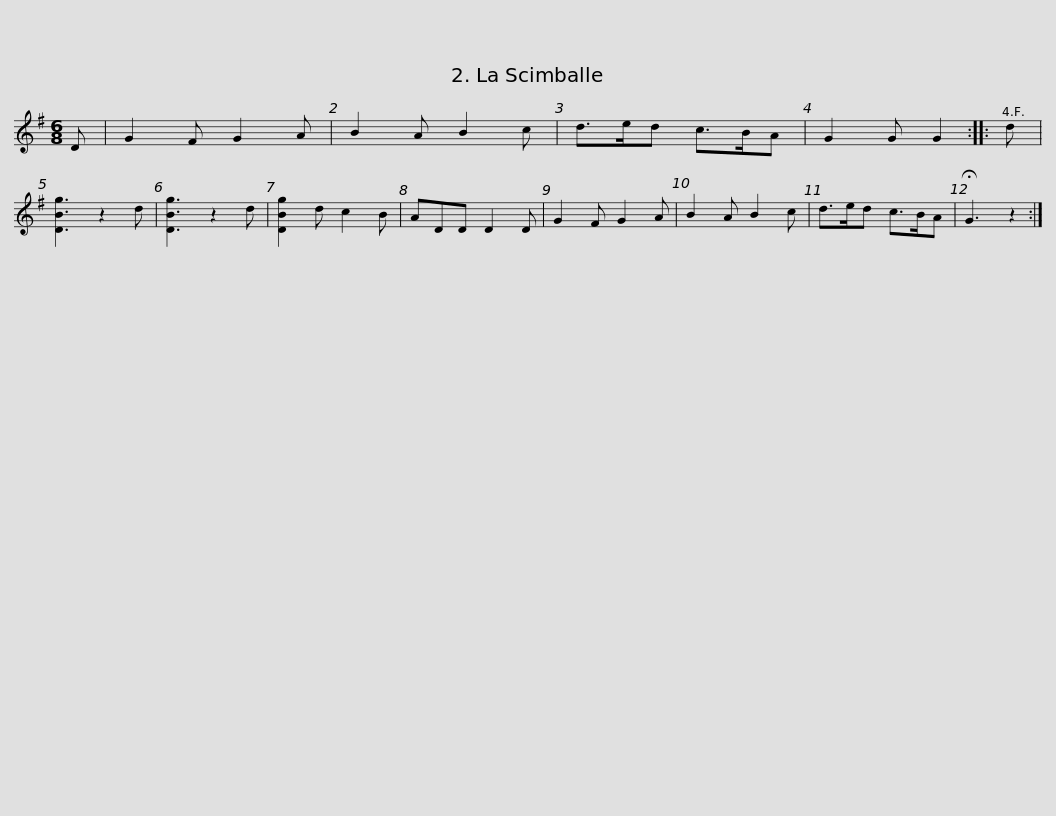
X:1
L:1/8
M:6/8
I:linebreak $
K:G
V:1 treble
V:1
 D | G2 F G2 A | B2 A B2 c | d>ed c>BA | G2 G G2 :: %5
 d | [DBg]3 z2 d | [DBg]3 z2 d | [DBg]2 d c2 B | ADD D2 D |$ %10
 G2 F G2 A | B2 A B2 c | d>ed c>BA | !fermata!G3 z2 :| %14
